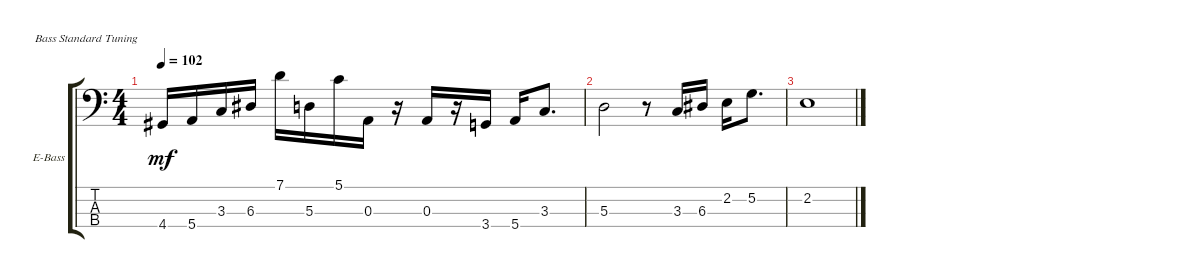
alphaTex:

\defaultSystemsLayout 4
\bracketExtendMode groupsimilarinstruments
\firstSystemTrackNameOrientation horizontal
\otherSystemsTrackNameOrientation horizontal
\track ("Electric Bass" "E-Bass") {instrument electricbassfinger}
\staff {score tabs}
\tuning (G2 D2 A1 E1)
\ts (4 4)
\tempo 102
\clef f4
\ks aminor
4.4.16{dy mf} 5.4.16 3.3.16 6.3.16 7.1.16 5.3.16 5.1.16 0.3.16 r.16 0.3.16 r.16 3.4.16 5.4.16 3.3.8{d} |
5.3.2 r.8 3.3.16 6.3.16 2.2.16 5.2.8{d} |
2.2.1
